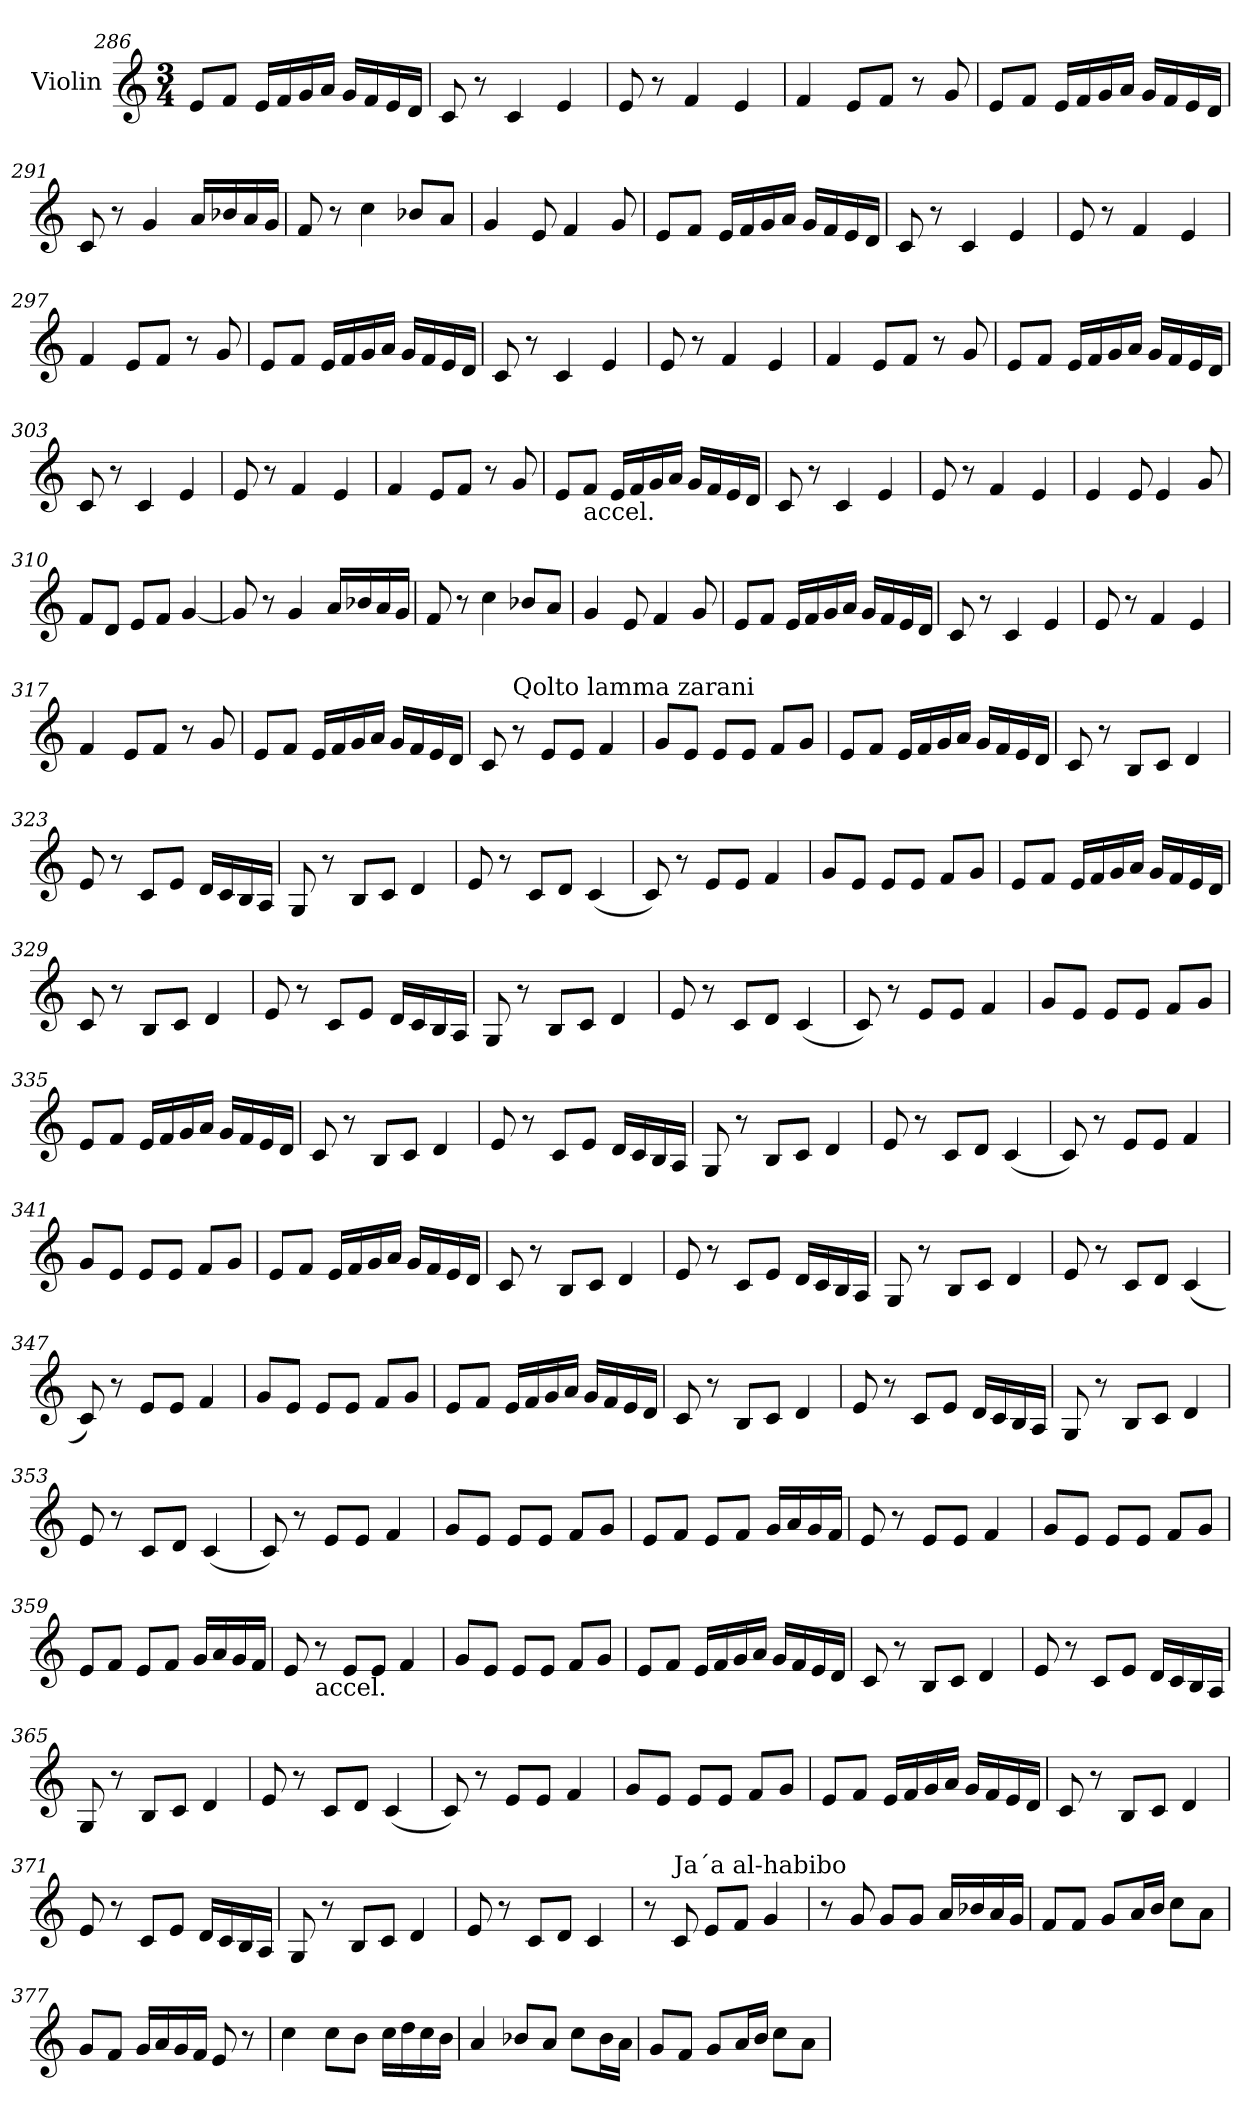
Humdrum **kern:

**kern
*part1
*staff1
*I"Violin
*clefG2
*k[]
*C:
*M3/4
=286
8e/L
8f/J
16e/LL
16f/
16g/
16a/JJ
16g/LL
16f/
16e/
16d/JJ
=287
8c/
8r
4c/
4e/
=288
8e/
8r
4f/
4e/
=289
4f/
8e/L
8f/J
8r
8g/
!!LO:LB:g=z
=290
8e/L
8f/J
16e/LL
16f/
16g/
16a/JJ
16g/LL
16f/
16e/
16d/JJ
=291
8c/
8r
4g/
16a/LL
16b-X/
16a/
16g/JJ
=292
8f/
8r
4cc\
8b-X/L
8a/J
=293
4g/
8e/
4f/
8g/
=294
8e/L
8f/J
16e/LL
16f/
16g/
16a/JJ
16g/LL
16f/
16e/
16d/JJ
!!LO:LB:g=z
=295
8c/
8r
4c/
4e/
=296
8e/
8r
4f/
4e/
=297
4f/
8e/L
8f/J
8r
8g/
=298
8e/L
8f/J
16e/LL
16f/
16g/
16a/JJ
16g/LL
16f/
16e/
16d/JJ
=299
8c/
8r
4c/
4e/
!!LO:PB:g=z
=300
8e/
8r
4f/
4e/
!!LO:PB:g=z
=301
4f/
8e/L
8f/J
8r
8g/
=302
8e/L
8f/J
16e/LL
16f/
16g/
16a/JJ
16g/LL
16f/
16e/
16d/JJ
=303
8c/
8r
4c/
4e/
=304
8e/
8r
4f/
4e/
=305
4f/
8e/L
8f/J
8r
8g/
!!LO:LB:g=z
=306
8e/L
!LO:TX:b:t=accel.
8f/J
16e/LL
16f/
16g/
16a/JJ
16g/LL
16f/
16e/
16d/JJ
=307
8c/
8r
4c/
4e/
=308
8e/
8r
4f/
4e/
=309
4e/
8e/
4e/
8g/
=310
8f/L
8d/J
8e/L
8f/J
[4g/
=311
8g/]
8r
4g/
16a/LL
16b-X/
16a/
16g/JJ
!!LO:LB:g=z
=312
8f/
8r
4cc\
8b-X/L
8a/J
=313
4g/
8e/
4f/
8g/
=314
8e/L
8f/J
16e/LL
16f/
16g/
16a/JJ
16g/LL
16f/
16e/
16d/JJ
=315
8c/
8r
4c/
4e/
=316
8e/
8r
4f/
4e/
=317
4f/
8e/L
8f/J
8r
8g/
!!LO:PB:g=z
=318
8e/L
8f/J
16e/LL
16f/
16g/
16a/JJ
16g/LL
16f/
16e/
16d/JJ
=319
*MM60
8c/
!LO:TX:a:t=Qolto lamma zarani
8r
8e/L
8e/J
4f/
=320
8g/L
8e/J
8e/L
8e/J
8f/L
8g/J
=321
8e/L
8f/J
16e/LL
16f/
16g/
16a/JJ
16g/LL
16f/
16e/
16d/JJ
=322
8c/
8r
8B/L
8c/J
4d/
!!LO:LB:g=z
=323
8e/
8r
8c/L
8e/J
16d/LL
16c/
16B/
16A/JJ
=324
8G/
8r
8B/L
8c/J
4d/
=325
8e/
8r
8c/L
8d/J
(4c/
=326
8c/)
8r
8e/L
8e/J
4f/
=327
8g/L
8e/J
8e/L
8e/J
8f/L
8g/J
!!LO:LB:g=z
=328
8e/L
8f/J
16e/LL
16f/
16g/
16a/JJ
16g/LL
16f/
16e/
16d/JJ
=329
8c/
8r
8B/L
8c/J
4d/
=330
8e/
8r
8c/L
8e/J
16d/LL
16c/
16B/
16A/JJ
=331
8G/
8r
8B/L
8c/J
4d/
=332
8e/
8r
8c/L
8d/J
(4c/
!!LO:LB:g=z
=333
8c/)
8r
8e/L
8e/J
4f/
=334
8g/L
8e/J
8e/L
8e/J
8f/L
8g/J
=335
8e/L
8f/J
16e/LL
16f/
16g/
16a/JJ
16g/LL
16f/
16e/
16d/JJ
=336
8c/
8r
8B/L
8c/J
4d/
=337
8e/
8r
8c/L
8e/J
16d/LL
16c/
16B/
16A/JJ
!!LO:LB:g=z
=338
8G/
8r
8B/L
8c/J
4d/
=339
8e/
8r
8c/L
8d/J
(4c/
=340
8c/)
8r
8e/L
8e/J
4f/
=341
8g/L
8e/J
8e/L
8e/J
8f/L
8g/J
=342
8e/L
8f/J
16e/LL
16f/
16g/
16a/JJ
16g/LL
16f/
16e/
16d/JJ
!!LO:PB:g=z
=343
8c/
8r
8B/L
8c/J
4d/
!!LO:PB:g=z
=344
8e/
8r
8c/L
8e/J
16d/LL
16c/
16B/
16A/JJ
=345
8G/
8r
8B/L
8c/J
4d/
=346
8e/
8r
8c/L
8d/J
(4c/
=347
8c/)
8r
8e/L
8e/J
4f/
=348
8g/L
8e/J
8e/L
8e/J
8f/L
8g/J
!!LO:LB:g=z
=349
8e/L
8f/J
16e/LL
16f/
16g/
16a/JJ
16g/LL
16f/
16e/
16d/JJ
=350
8c/
8r
8B/L
8c/J
4d/
=351
8e/
8r
8c/L
8e/J
16d/LL
16c/
16B/
16A/JJ
=352
8G/
8r
8B/L
8c/J
4d/
=353
8e/
8r
8c/L
8d/J
(4c/
!!LO:LB:g=z
=354
8c/)
8r
8e/L
8e/J
4f/
=355
8g/L
8e/J
8e/L
8e/J
8f/L
8g/J
=356
8e/L
8f/J
8e/L
8f/J
16g/LL
16a/
16g/
16f/JJ
=357
8e/
8r
8e/L
8e/J
4f/
=358
8g/L
8e/J
8e/L
8e/J
8f/L
8g/J
=359
8e/L
8f/J
8e/L
8f/J
16g/LL
16a/
16g/
16f/JJ
!!LO:PB:g=z
=360
8e/
!LO:TX:b:t=accel.
8r
8e/L
8e/J
4f/
=361
8g/L
8e/J
8e/L
8e/J
8f/L
8g/J
=362
8e/L
8f/J
16e/LL
16f/
16g/
16a/JJ
16g/LL
16f/
16e/
16d/JJ
=363
8c/
8r
8B/L
8c/J
4d/
!!LO:PB:g=z
=364
8e/
8r
8c/L
8e/J
16d/LL
16c/
16B/
16A/JJ
!!LO:PB:g=z
=365
8G/
8r
8B/L
8c/J
4d/
=366
8e/
8r
8c/L
8d/J
(4c/
=367
8c/)
8r
8e/L
8e/J
4f/
=368
8g/L
8e/J
8e/L
8e/J
8f/L
8g/J
=369
8e/L
8f/J
16e/LL
16f/
16g/
16a/JJ
16g/LL
16f/
16e/
16d/JJ
!!LO:PB:g=z
=370
8c/
8r
8B/L
8c/J
4d/
!!LO:PB:g=z
=371
8e/
8r
8c/L
8e/J
16d/LL
16c/
16B/
16A/JJ
=372
8G/
8r
8B/L
8c/J
4d/
=373
8e/
8r
8c/L
8d/J
4c/
=374
8r
!LO:TX:a:t=Ja´a al-habibo
8c/
8e/L
8f/J
4g/
=375
8r
8g/
8g/L
8g/J
16a/LL
16b-X/
16a/
16g/JJ
!!LO:LB:g=z
=376
8f/L
8f/J
8g/L
16a/L
16b/JJ
8cc\L
8a\J
=377
8g/L
8f/J
16g/LL
16a/
16g/
16f/JJ
8e/
8r
=378
4cc\
8cc\L
8b\J
16cc\LL
16dd\
16cc\
16b\JJ
=379
4a/
8b-X/L
8a/J
8cc\L
16b-\L
16a\JJ
!!LO:PB:g=z
=380
8g/L
8f/J
8g/L
16a/L
16b/JJ
8cc\L
8a\J
=
*-
